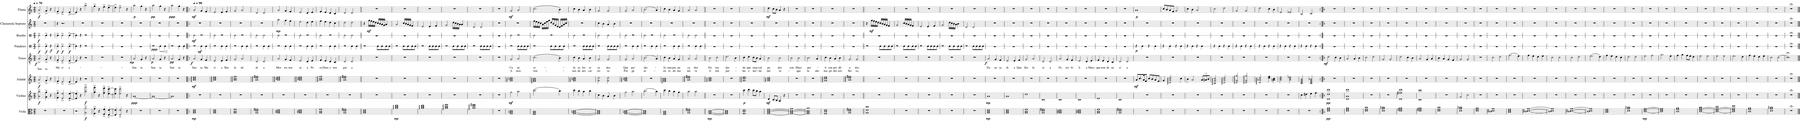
**kern	**dynam	**kern	**dynam	**kern	**dynam	**kern	**text	**text	**dynam	**kern	**dynam	**kern	**dynam	**kern	**dynam	**kern	**dynam
*part8	*part8	*part7	*part7	*part6	*part6	*part5	*part5	*part5	*part5	*part4	*part4	*part3	*part3	*part2	*part2	*part1	*part1
*staff8	*staff8	*staff7	*staff7	*staff6	*staff6	*staff5	*staff5	*staff5	*staff5	*staff4	*staff4	*staff3	*staff3	*staff2	*staff2	*staff1	*staff1
*I"Viola	*	*I"Violino	*	*I"Alaúde	*	*I"Tenor	*	*	*	*I"Pandeiro	*	*I"Bombo	*	*I"Charamela Soprano	*	*I"Flauta	*
*I'Vla	*	*I'Vln.	*	*I'Al.	*	*I'Ten.	*	*	*	*I'Pand.	*	*I'Bmb.	*	*	*	*I'Fl.	*
*	*	*	*	*	*	*	*	*	*	*stria1	*	*stria1	*	*	*	*	*
*clefC3	*	*clefG2	*	*clefG2	*	*clefGv2	*	*	*	*clefX	*	*clefX	*	*clefG2	*	*clefG2	*
*	*	*	*	*	*	*	*	*	*	*	*	*	*	*Trd12c21	*	*	*
*k[]	*	*k[]	*	*k[]	*	*k[]	*	*	*	*k[]	*	*k[]	*	*k[]	*	*k[]	*
*M2/2	*	*M2/2	*	*M2/2	*	*M2/2	*	*	*	*M2/2	*	*M2/2	*	*M2/2	*	*M2/2	*
*MM70	*	*MM70	*	*MM70	*	*MM70	*	*	*	*MM70	*	*MM70	*	*MM70	*	*MM70	*
=1	=1	=1	=1	=1	=1	=1	=1	=1	=1	=1	=1	=1	=1	=1	=1	=1	=1
!	!	!	!LO:DY:b	!	!LO:DY:b	!	!LO:LY:b	!	!LO:DY:b	!	!LO:DY:b	!	!LO:DY:b	!	!	!	!LO:DY:b
1r	.	2a\^ 2aa\^	f	2a^/	f	2A^/	San	.	f	2Re^\	f	2Re^\	f	1r	.	2a^/	f
!	!	!	!	!	!	!	!LO:LY:b	!	!	!	!LO:DY:b	!	!	!	!	!	!
.	.	4g\^ 4gg\^	.	4g^/	.	4G^/	ta	.	.	4Re^\	f	4Re^\	.	.	.	4g^/	.
!	!	!	!	!	!	!	!	!	!	!	!LO:DY:b	!	!	!	!	!	!
.	.	4r	.	4r	.	4r	.	.	.	4r	f	4r	.	.	.	4r	.
=2	=2	=2	=2	=2	=2	=2	=2	=2	=2	=2	=2	=2	=2	=2	=2	=2	=2
!	!	!	!	!	!	!	!LO:LY:b	!	!	!	!LO:DY:b	!	!	!	!	!	!
1r	.	4f\^ 4ff\^	.	4f^/	.	4F^/	Ma	.	.	4Re^\	f	4Re^\	.	4r	.	4f^/	.
!	!	!	!	!	!	!	!LO:LY:b	!	!	!	!LO:DY:b	!	!	!	!	!	!
.	.	2e/^ 2ee/^	.	2e^/	.	2E^/	ri	.	.	2Re^\	f	2Re^\	.	2.r	.	2e^/	.
!	!	!	!	!	!	!	!LO:LY:b	!	!	!	!LO:DY:b	!	!	!	!	!	!
.	.	[4e/^ [4ee/^	.	[4e^/	.	[4E^/	a-	.	.	[4Re^\	f	[4Re^\	.	.	.	[4e^/	.
=3	=3	=3	=3	=3	=3	=3	=3	=3	=3	=3	=3	=3	=3	=3	=3	=3	=3
2r	.	4e/] 4ee/]	.	4e/]	.	4E/]	.	.	.	4Re\]	.	4Re\]	.	1r	.	4e/]	.
.	.	4r	.	4r	.	4r	.	.	.	4r	.	4r	.	.	.	4r	.
!	!LO:DY:b	!	!LO:DY:b	!	!	!	!	!	!	!	!	!	!	!	!	!	!
2A\^ 2a\^	f	2aa\^ 2aaa\^	f	2r	.	2r	.	.	.	2r	.	2r	.	.	.	2aa^\	.
=4	=4	=4	=4	=4	=4	=4	=4	=4	=4	=4	=4	=4	=4	=4	=4	=4	=4
4G\^ 4g\^	.	4gg\^ 4ggg\^	.	1r	.	1r	.	.	.	1r	.	1r	.	1r	.	4gg^\	.
4r	.	4r	.	.	.	.	.	.	.	.	.	.	.	.	.	4r	.
4F/^ 4f/^	.	4ff\^ 4fff\^	.	.	.	.	.	.	.	.	.	.	.	.	.	4ff^\	.
[4E/^ [4e/^	.	[4ee\^ [4eee\^	.	.	.	.	.	.	.	.	.	.	.	.	.	[4ee^\	.
=5	=5	=5	=5	=5	=5	=5	=5	=5	=5	=5	=5	=5	=5	=5	=5	=5	=5
4E/] 4e/]	.	4ee\] 4eee\]	.	1r	.	1r	.	.	.	1r	.	1r	.	1r	.	4ee^\]	.
2E/^ 2e/^	.	2ee\^ 2eee\^	.	.	.	.	.	.	.	.	.	.	.	.	.	2ee^\	.
4r	.	4r	.	.	.	.	.	.	.	.	.	.	.	.	.	4r	.
=6	=6	=6	=6	=6	=6	=6	=6	=6	=6	=6	=6	=6	=6	=6	=6	=6	=6
!	!	!	!LO:DY:b	!	!	!	!LO:LY:b	!	!LO:DY:b	!	!	!	!	!	!	!	!LO:DY:b
1r	.	[1a	ppp	1r	.	2A/	-San	.	mp	1r	.	1r	.	1r	.	2aa\	p
!	!	!	!	!	!	!	!LO:LY:b	!	!	!	!	!	!	!	!	!	!
.	.	.	.	.	.	4G/	ta	.	.	.	.	.	.	.	.	4gg\	.
.	.	.	.	.	.	4r	.	.	.	.	.	.	.	.	.	4r	.
=7	=7	=7	=7	=7	=7	=7	=7	=7	=7	=7	=7	=7	=7	=7	=7	=7	=7
!	!	!	!	!	!	!	!LO:LY:b	!	!LO:DY:b	!	!LO:DY:b	!	!	!	!	!	!LO:DY:b
1r	.	1a_	.	1r	.	2A/	San	.	p	2r	ppp	1r	.	1r	.	2aa\	pp
!	!	!	!	!	!	!	!LO:LY:b	!	!	!	!LO:HP:b	!	!	!	!	!	!
.	.	.	.	.	.	4G/	ta	.	.	4Re\	<	.	.	.	.	4gg\	.
.	.	.	.	.	.	4r	.	.	.	4Re\	.	.	.	.	.	4r	.
=8	=8	=8	=8	=8	=8	=8	=8	=8	=8	=8	=8	=8	=8	=8	=8	=8	=8
!	!	!	!	!	!	!	!LO:LY:b	!	!LO:DY:b	!	!	!	!	!	!	!	!LO:DY:b
1r	.	1a]	.	1r	.	2A/	San	.	pp	2r	.	1r	.	1r	.	2aa\	ppp
!	!	!	!	!	!	!	!LO:LY:b	!	!	!	!	!	!	!	!	!	!
.	.	.	.	.	.	4G/	ta	.	.	4Re\	.	.	.	.	.	4gg\	.
.	.	.	.	.	.	4r	.	.	.	4Re\	.	.	.	.	.	4r	.
.	.	.	.	.	.	.	.	.	.	.	[	.	.	.	.	.	.
=9!|:	=9!|:	=9!|:	=9!|:	=9!|:	=9!|:	=9!|:	=9!|:	=9!|:	=9!|:	=9!|:	=9!|:	=9!|:	=9!|:	=9!|:	=9!|:	=9!|:	=9!|:
*	*	*	*	*	*	*	*	*	*	*	*	*	*	*	*	*MM90	*
!	!LO:DY:b	!	!	!	!LO:DY:b	!	!LO:LY:b	!	!LO:DY:b	!	!	!	!LO:DY:b	!	!	!	!LO:DY:b
1A 1c 1e	mp	1r	.	1a:: 1cc:: 1ee::	mf	2A/	San	.	f	2r	.	2Re\	mf	1r	.	2a/	mf
!	!	!	!	!	!	!	!LO:LY:b	!	!	!	!LO:DY:b	!	!	!	!	!	!
.	.	.	.	.	.	4G/	ta	.	.	4Re\	mf	2r	.	.	.	4g/	.
!	!	!	!	!	!	!	!LO:LY:b	!	!	!	!	!	!	!	!	!	!
.	.	.	.	.	.	4F/	Ma	.	.	4Re\	.	.	.	.	.	4f/	.
=10	=10	=10	=10	=10	=10	=10	=10	=10	=10	=10	=10	=10	=10	=10	=10	=10	=10
!	!	!	!	!	!	!	!LO:LY:b	!	!	!	!	!	!	!	!	!	!
1A 1c 1e	.	1r	.	1a:: 1cc:: 1ee::	.	2E/	ri	.	.	2r	.	2Re\	.	1r	.	2e/	.
!	!	!	!	!	!	!	!LO:LY:b	!	!	!	!	!	!	!	!	!	!
.	.	.	.	.	.	4E/	a	.	.	4Re\	.	2r	.	.	.	4e/	.
!	!	!	!	!	!	!	!LO:LY:b	!	!	!	!	!	!	!	!	!	!
.	.	.	.	.	.	4F/	Stre	.	.	4Re\	.	.	.	.	.	4f/	.
=11	=11	=11	=11	=11	=11	=11	=11	=11	=11	=11	=11	=11	=11	=11	=11	=11	=11
!	!	!	!	!	!	!	!LO:LY:b	!	!	!	!	!	!	!	!	!	!
1A 1c 1f	.	1r	.	1a:: 1cc:: 1ff::	.	2G/	la	.	.	2r	.	2Re\	.	1r	.	2g/	.
!	!	!	!	!	!	!	!LO:LY:b	!	!	!	!	!	!	!	!	!	!
.	.	.	.	.	.	2A/	do	.	.	4Re\	.	2r	.	.	.	2a/	.
.	.	.	.	.	.	.	.	.	.	4Re\	.	.	.	.	.	.	.
=12	=12	=12	=12	=12	=12	=12	=12	=12	=12	=12	=12	=12	=12	=12	=12	=12	=12
!	!	!	!	!	!	!	!LO:LY:b	!	!	!	!	!	!	!	!	!	!
1A 1d 1f#X	.	1r	.	1a:: 1dd:: 1ff#X::	.	2D/	di	.	.	2r	.	2Re\	.	1r	.	2d/	.
!	!	!	!	!	!	!	!LO:LY:b	!	!	!	!	!	!	!	!	!	!
.	.	.	.	.	.	2D/	a	.	.	4Re\	.	2Re\	.	.	.	2d/	.
.	.	.	.	.	.	.	.	.	.	4Re\	.	.	.	.	.	.	.
=13	=13	=13	=13	=13	=13	=13	=13	=13	=13	=13	=13	=13	=13	=13	=13	=13	=13
!	!	!	!	!	!	!	!LO:LY:b	!	!	!	!	!	!	!	!LO:DY:b	!	!
1A 1c#X 1e	.	1r	.	1a:: 1cc#X:: 1ee::	.	2A/	Mos	.	.	2r	.	2Re\	.	2aa\	mp	2a/	.
!	!	!	!	!	!	!	!LO:LY:b	!	!	!	!	!	!	!	!	!	!
.	.	.	.	.	.	4G/	tra	.	.	4Re\	.	2r	.	4gg\	.	4g/	.
!	!	!	!	!	!	!	!LO:LY:b	!	!	!	!	!	!	!	!	!	!
.	.	.	.	.	.	4F/	nos	.	.	4Re\	.	.	.	4ff\	.	4f/	.
=14	=14	=14	=14	=14	=14	=14	=14	=14	=14	=14	=14	=14	=14	=14	=14	=14	=14
!	!	!	!	!	!	!	!LO:LY:b	!	!	!	!	!	!	!	!	!	!
1A 1c#X 1e	.	1r	.	1a:: 1cc#X:: 1ee::	.	2E/	ui	.	.	2r	.	2Re\	.	2ee\	.	2e/	.
!	!	!	!	!	!	!	!LO:LY:b	!	!	!	!	!	!	!	!	!	!
.	.	.	.	.	.	4D/	a	.	.	4Re\	.	2r	.	4dd\	.	4d/	.
!	!	!	!	!	!	!	!LO:LY:b	!	!	!	!	!	!	!	!	!	!
.	.	.	.	.	.	4E/	Pe	.	.	4Re\	.	.	.	4ee\	.	4e/	.
=15	=15	=15	=15	=15	=15	=15	=15	=15	=15	=15	=15	=15	=15	=15	=15	=15	=15
!	!	!	!	!	!	!	!LO:LY:b	!	!	!	!	!	!	!	!	!	!
1A 1c 1f	.	1r	.	1a:: 1cc:: 1ff::	.	4F/	ra	.	.	2r	.	2Re\	.	4ff\	.	4f/	.
!	!	!	!	!	!	!	!LO:LY:b	!	!	!	!	!	!	!	!	!	!
.	.	.	.	.	.	4E/	Deus	.	.	.	.	.	.	4ee\	.	4e/	.
!	!	!	!	!	!	!	!LO:LY:b	!	!	!	!	!	!	!	!	!	!
.	.	.	.	.	.	4D/	e	.	.	4Re\	.	2r	.	4dd\	.	4d/	.
!	!	!	!	!	!	!	!LO:LY:b	!	!	!	!	!	!	!	!	!	!
.	.	.	.	.	.	4C/	nos	.	.	4Re\	.	.	.	4cc\	.	4c/	.
=16	=16	=16	=16	=16	=16	=16	=16	=16	=16	=16	=16	=16	=16	=16	=16	=16	=16
!	!	!	!	!	!	!	!LO:LY:b	!	!	!	!	!	!	!	!	!	!
1A 1d 1f#X	.	1r	.	1a:: 1dd:: 1ff#X::	.	2D/	gui	.	.	2r	.	2Re\	.	2dd\	.	2d/	.
!	!	!	!	!	!	!	!LO:LY:b	!	!	!	!	!	!	!	!	!	!
.	.	.	.	.	.	2D/	a	.	.	4Re\	.	2Re\	.	2dd\	.	2d/	.
.	.	.	.	.	.	.	.	.	.	4Re\	.	.	.	.	.	.	.
=17||	=17||	=17||	=17||	=17||	=17||	=17||	=17||	=17||	=17||	=17||	=17||	=17||	=17||	=17||	=17||	=17||	=17||
1A 1c 1e	.	1r	.	1r	.	1r	.	.	.	2r	.	1r	.	4r	.	1r	.
!	!	!	!	!	!	!	!	!	!	!	!	!	!	!	!LO:DY:b	!	!
.	.	.	.	.	.	.	.	.	.	.	.	.	.	16gg\LL	mf	.	.
.	.	.	.	.	.	.	.	.	.	.	.	.	.	16ff\	.	.	.
.	.	.	.	.	.	.	.	.	.	.	.	.	.	16ee\	.	.	.
.	.	.	.	.	.	.	.	.	.	.	.	.	.	16dd\JJ	.	.	.
.	.	.	.	.	.	.	.	.	.	8Re\L	.	.	.	16cc/LL	.	.	.
.	.	.	.	.	.	.	.	.	.	.	.	.	.	16b/	.	.	.
.	.	.	.	.	.	.	.	.	.	8Re\	.	.	.	16a/	.	.	.
.	.	.	.	.	.	.	.	.	.	.	.	.	.	16g/JJ	.	.	.
.	.	.	.	.	.	.	.	.	.	8Re\	.	.	.	4a/	.	.	.
.	.	.	.	.	.	.	.	.	.	8Re\J	.	.	.	.	.	.	.
=18	=18	=18	=18	=18	=18	=18	=18	=18	=18	=18	=18	=18	=18	=18	=18	=18	=18
!	!LO:DY:b	!	!	!	!	!	!	!	!	!	!	!	!	!	!	!	!
1a:: 1cc:: 1ee::	mp	1r	.	1r	.	1r	.	.	.	2r	.	1r	.	2a/	.	1r	.
.	.	.	.	.	.	.	.	.	.	8Re\L	.	.	.	16cc/LL	.	.	.
.	.	.	.	.	.	.	.	.	.	.	.	.	.	16b/	.	.	.
.	.	.	.	.	.	.	.	.	.	8Re\	.	.	.	16a/	.	.	.
.	.	.	.	.	.	.	.	.	.	.	.	.	.	16g/JJ	.	.	.
.	.	.	.	.	.	.	.	.	.	8Re\	.	.	.	4f/	.	.	.
.	.	.	.	.	.	.	.	.	.	8Re\J	.	.	.	.	.	.	.
=19	=19	=19	=19	=19	=19	=19	=19	=19	=19	=19	=19	=19	=19	=19	=19	=19	=19
1a:: 1cc:: 1ee::	.	1r	.	1r	.	1r	.	.	.	2r	.	1r	.	2e/	.	1r	.
.	.	.	.	.	.	.	.	.	.	8Re\L	.	.	.	4e/	.	.	.
.	.	.	.	.	.	.	.	.	.	8Re\	.	.	.	.	.	.	.
.	.	.	.	.	.	.	.	.	.	8Re\	.	.	.	4f/	.	.	.
.	.	.	.	.	.	.	.	.	.	8Re\J	.	.	.	.	.	.	.
=20	=20	=20	=20	=20	=20	=20	=20	=20	=20	=20	=20	=20	=20	=20	=20	=20	=20
1a:: 1cc:: 1ff::	.	1r	.	1r	.	1r	.	.	.	2r	.	1r	.	2g/	.	1r	.
.	.	.	.	.	.	.	.	.	.	8Re\L	.	.	.	16dd\LL	.	.	.
.	.	.	.	.	.	.	.	.	.	.	.	.	.	16cc\	.	.	.
.	.	.	.	.	.	.	.	.	.	8Re\	.	.	.	16b\	.	.	.
.	.	.	.	.	.	.	.	.	.	.	.	.	.	16a\JJ	.	.	.
.	.	.	.	.	.	.	.	.	.	8Re\	.	.	.	4a/	.	.	.
.	.	.	.	.	.	.	.	.	.	8Re\J	.	.	.	.	.	.	.
=21	=21	=21	=21	=21	=21	=21	=21	=21	=21	=21	=21	=21	=21	=21	=21	=21	=21
1a:: 1dd:: 1ff#X::	.	1r	.	1r	.	1r	.	.	.	2r	.	1r	.	2d/	.	1r	.
.	.	.	.	.	.	.	.	.	.	8Re\L	.	.	.	2d/	.	.	.
.	.	.	.	.	.	.	.	.	.	8Re\	.	.	.	.	.	.	.
.	.	.	.	.	.	.	.	.	.	8Re\	.	.	.	.	.	.	.
.	.	.	.	.	.	.	.	.	.	8Re\J	.	.	.	.	.	.	.
=22	=22	=22	=22	=22	=22	=22	=22	=22	=22	=22	=22	=22	=22	=22	=22	=22	=22
1r	.	1r	.	1r	.	1r	.	.	.	1r	.	1r	.	1r	.	1r	.
=23	=23	=23	=23	=23	=23	=23	=23	=23	=23	=23	=23	=23	=23	=23	=23	=23	=23
!	!	!	!LO:DY:b	!	!	!	!LO:LY:b	!LO:LY:b	!	!	!	!	!	!	!	!	!LO:DY:b
1G 1B-X 1d	.	2gg\	mf	1g:: 1b-X:: 1dd::	.	2G/	Ca	A	.	2r	.	2Re\	.	1r	.	2g/	mf
!	!	!	!	!	!	!	!LO:LY:b	!LO:LY:b	!	!	!	!	!	!	!	!	!
.	.	2aa\	.	.	.	2A/	ue	mos	.	8Re\L	.	2r	.	.	.	2a/	.
.	.	.	.	.	.	.	.	.	.	8Re\	.	.	.	.	.	.	.
.	.	.	.	.	.	.	.	.	.	8Re\	.	.	.	.	.	.	.
.	.	.	.	.	.	.	.	.	.	8Re\J	.	.	.	.	.	.	.
=24	=24	=24	=24	=24	=24	=24	=24	=24	=24	=24	=24	=24	=24	=24	=24	=24	=24
!	!	!	!	!	!	!	!LO:LY:b	!LO:LY:b	!	!	!	!	!	!	!	!	!
1F 1A 1c	.	(2.ccc\	.	1f:: 1a:: 1cc::	.	(2.c\	er-	trar-	.	2r	.	2Re\	.	16ff\LL	.	(2.cc\	.
.	.	.	.	.	.	.	.	.	.	.	.	.	.	16ee\	.	.	.
.	.	.	.	.	.	.	.	.	.	.	.	.	.	16dd\	.	.	.
.	.	.	.	.	.	.	.	.	.	.	.	.	.	16cc\JJ	.	.	.
.	.	.	.	.	.	.	.	.	.	.	.	.	.	16a\LL	.	.	.
.	.	.	.	.	.	.	.	.	.	.	.	.	.	16cc\	.	.	.
.	.	.	.	.	.	.	.	.	.	.	.	.	.	16ee\	.	.	.
.	.	.	.	.	.	.	.	.	.	.	.	.	.	16gg\JJ	.	.	.
.	.	.	.	.	.	.	.	.	.	8Re\L	.	2r	.	16dd/LL	.	.	.
.	.	.	.	.	.	.	.	.	.	.	.	.	.	16b/	.	.	.
.	.	.	.	.	.	.	.	.	.	8Re\	.	.	.	16g/	.	.	.
.	.	.	.	.	.	.	.	.	.	.	.	.	.	16e/JJ	.	.	.
.	.	4bb\)	.	.	.	4B\)	.	.	.	8Re\	.	.	.	16d/LL	.	4b\)	.
.	.	.	.	.	.	.	.	.	.	.	.	.	.	16f/	.	.	.
.	.	.	.	.	.	.	.	.	.	8Re\J	.	.	.	16a/	.	.	.
.	.	.	.	.	.	.	.	.	.	.	.	.	.	16cc/JJ	.	.	.
=25	=25	=25	=25	=25	=25	=25	=25	=25	=25	=25	=25	=25	=25	=25	=25	=25	=25
!	!	!	!	!	!	!	!LO:LY:b	!LO:LY:b	!	!	!	!	!	!	!	!	!
[1G [1B-X [1d	.	4ccc\	.	1g:: 1b-X:: 1dd::	.	4c\	-fa	-nos	.	2r	.	2Re\	.	1r	.	4cc\	.
!	!	!	!	!	!	!	!LO:LY:b	!LO:LY:b	!	!	!	!	!	!	!	!	!
.	.	4bb\	.	.	.	4B\	ze	de	.	.	.	.	.	.	.	4b\	.
!	!	!	!	!	!	!	!LO:LY:b	!LO:LY:b	!	!	!	!	!	!	!	!	!
.	.	4aa\	.	.	.	4A/	los	ues	.	8Re\L	.	2r	.	.	.	4a/	.
.	.	.	.	.	.	.	.	.	.	8Re\	.	.	.	.	.	.	.
!	!	!	!	!	!	!	!LO:LY:b	!LO:LY:b	!	!	!	!	!	!	!	!	!
.	.	4bb\	.	.	.	4B\	er	car	.	8Re\	.	.	.	.	.	4b\	.
.	.	.	.	.	.	.	.	.	.	8Re\J	.	.	.	.	.	.	.
=26	=26	=26	=26	=26	=26	=26	=26	=26	=26	=26	=26	=26	=26	=26	=26	=26	=26
!	!	!	!	!	!	!	!LO:LY:b	!LO:LY:b	!	!	!	!	!	!	!	!	!
1G] 1B-] 1d]	.	4cc\	.	2g\ 2dd\	.	2G/	ra	rei	.	2r	.	2Re\	.	4cc\	.	2g/	.
.	.	4b\	.	.	.	.	.	.	.	.	.	.	.	4b\	.	.	.
!	!	!	!	!	!	!	!LO:LY:b	!LO:LY:b	!	!	!	!	!	!	!	!	!
.	.	4a/	.	2g\ 2dd\	.	2G/	dos	ra	.	8Re\L	.	2Re\	.	4a/	.	2g/	.
.	.	.	.	.	.	.	.	.	.	8Re\	.	.	.	.	.	.	.
.	.	4b\	.	.	.	.	.	.	.	8Re\	.	.	.	4b\	.	.	.
.	.	.	.	.	.	.	.	.	.	8Re\J	.	.	.	.	.	.	.
=27	=27	=27	=27	=27	=27	=27	=27	=27	=27	=27	=27	=27	=27	=27	=27	=27	=27
!	!	!	!	!	!	!	!LO:LY:b	!LO:LY:b	!	!	!	!	!	!	!	!	!
[1G [1B-X [1d	.	2gg\	.	1g:: 1b-X:: 1dd::	.	2G/	Que	Por	.	2r	.	2Re\	.	1r	.	2g/	.
!	!	!	!	!	!	!	!LO:LY:b	!LO:LY:b	!	!	!	!	!	!	!	!	!
.	.	2aa\	.	.	.	2A/	per	gã	.	4Re\	.	2r	.	.	.	2a/	.
.	.	.	.	.	.	.	.	.	.	4Re\	.	.	.	.	.	.	.
=28	=28	=28	=28	=28	=28	=28	=28	=28	=28	=28	=28	=28	=28	=28	=28	=28	=28
!	!	!	!	!	!	!	!LO:LY:b	!LO:LY:b	!	!	!	!	!	!	!	!	!
1G] 1B-] 1d]	.	(2.bb\	.	1r	.	(2.B\	der-	ar-	.	2r	.	2Re\	.	1r	.	(2.b\	.
.	.	.	.	.	.	.	.	.	.	4Re\	.	2r	.	.	.	.	.
.	.	4aa\)	.	.	.	4A/)	.	.	.	4Re\	.	.	.	.	.	4a/)	.
=29	=29	=29	=29	=29	=29	=29	=29	=29	=29	=29	=29	=29	=29	=29	=29	=29	=29
!	!	!	!	!	!	!	!LO:LY:b	!LO:LY:b	!	!	!	!	!	!	!	!	!
1F 1A 1c	.	4ccc\	.	1f:: 1a:: 1cc::	.	4c\	-fo	-en	.	2r	.	2Re\	.	1r	.	4cc\	.
!	!	!	!	!	!	!	!LO:LY:b	!LO:LY:b	!	!	!	!	!	!	!	!	!
.	.	4bb\	.	.	.	4B\	ram	to	.	.	.	.	.	.	.	4b\	.
!	!	!	!	!	!	!	!LO:LY:b	!LO:LY:b	!	!	!	!	!	!	!	!	!
.	.	4aa\	.	.	.	4A/	per	da	.	4Re\	.	2r	.	.	.	4a/	.
!	!	!	!	!	!	!	!LO:LY:b	!LO:LY:b	!	!	!	!	!	!	!	!	!
.	.	4gg\	.	.	.	4G/	pe	ma	.	4Re\	.	.	.	.	.	4g/	.
=30	=30	=30	=30	=30	=30	=30	=30	=30	=30	=30	=30	=30	=30	=30	=30	=30	=30
!	!	!	!	!	!	!	!LO:LY:b	!LO:LY:b	!	!	!	!	!	!	!	!	!
1A 1d 1f#X	.	2aa\	.	1a:: 1dd:: 1ff#X::	.	2A/	ca	nei	.	2r	.	2Re\	.	1r	.	2a/	.
!	!	!	!	!	!	!	!LO:LY:b	!LO:LY:b	!	!	!	!	!	!	!	!	!
.	.	2aa\	.	.	.	2A/	dos	ra	.	4Re\	.	2Re\	.	.	.	2a/	.
.	.	.	.	.	.	.	.	.	.	4Re\	.	.	.	.	.	.	.
=31||	=31||	=31||	=31||	=31||	=31||	=31||	=31||	=31||	=31||	=31||	=31||	=31||	=31||	=31||	=31||	=31||	=31||
!	!LO:DY:b	!	!	!	!	!	!LO:LY:b	!LO:LY:b	!	!	!	!	!	!	!	!	!
[1G [1B [1d	mp	1r	.	1g:: 1b:: 1dd::	.	2B\	En	A	.	1r	.	1r	.	1r	.	1r	.
!	!	!	!	!	!	!	!LO:LY:b	!LO:LY:b	!	!	!	!	!	!	!	!	!
.	.	.	.	.	.	2c\	ten	sen	.	.	.	.	.	.	.	.	.
=32	=32	=32	=32	=32	=32	=32	=32	=32	=32	=32	=32	=32	=32	=32	=32	=32	=32
!	!	!	!	!	!	!	!LO:LY:b	!LO:LY:b	!	!	!	!	!	!	!	!	!
1G] 1B] 1d]	.	1r	.	1r	.	2.d\	der-	par-	.	1r	.	1r	.	1r	.	1r	.
.	.	.	.	.	.	4B\	.	.	.	.	.	.	.	.	.	.	.
=33	=33	=33	=33	=33	=33	=33	=33	=33	=33	=33	=33	=33	=33	=33	=33	=33	=33
!	!	!	!LO:DY:b	!	!	!	!LO:LY:b	!LO:LY:b	!	!	!	!	!	!	!	!	!
1G 1c 1e	.	4ccc\	p	1g:: 1cc:: 1ee::	.	4c\	-de	-luz	.	1r	.	1r	.	1r	.	1r	.
!	!	!	!	!	!	!	!LO:LY:b	!LO:LY:b	!	!	!	!	!	!	!	!	!
.	.	4ddd\	.	.	.	4d\	que	e	.	.	.	.	.	.	.	.	.
!	!	!	!	!	!	!	!LO:LY:b	!LO:LY:b	!	!	!	!	!	!	!	!	!
.	.	8ccc\L	.	.	.	8c\L	muy-	uer-	.	.	.	.	.	.	.	.	.
.	.	8bb\J	.	.	.	8B\J	.	.	.	.	.	.	.	.	.	.	.
!	!	!	!	!	!	!	!LO:LY:b	!LO:LY:b	!	!	!	!	!	!	!	!	!
.	.	4aa\	.	.	.	4A/	-cul	-da	.	.	.	.	.	.	.	.	.
=34	=34	=34	=34	=34	=34	=34	=34	=34	=34	=34	=34	=34	=34	=34	=34	=34	=34
!	!	!	!LO:DY:b	!	!	!	!LO:LY:b	!LO:LY:b	!	!	!	!	!	!	!	!	!LO:DY:b
[1G [1B [1d 1f	.	4d/	mf	1g:: 1b:: 1dd::	.	2B\	pa	dei	.	1r	.	1r	.	1r	.	4dd\	mf
.	.	8c/L	.	.	.	.	.	.	.	.	.	.	.	.	.	8cc\L	.
.	.	8B/J	.	.	.	.	.	.	.	.	.	.	.	.	.	8b\J	.
!	!	!	!	!	!	!	!LO:LY:b	!LO:LY:b	!	!	!	!	!	!	!	!	!
.	.	4A/	.	.	.	2B\	dos	ra-	.	.	.	.	.	.	.	4a/	.
.	.	4r	.	.	.	.	.	.	.	.	.	.	.	.	.	4r	.
=35	=35	=35	=35	=35	=35	=35	=35	=35	=35	=35	=35	=35	=35	=35	=35	=35	=35
!	!	!	!	!	!	!	!LO:LY:b	!	!	!	!	!	!	!	!	!	!
1G_ 1B_ 1d_ 1g	.	1r	.	1r	.	2B\	son,	.	.	1r	.	1r	.	1r	.	1r	.
!	!	!	!	!	!	!	!LO:LY:b	!LO:LY:b	!	!	!	!	!	!	!	!	!
.	.	.	.	.	.	2B\	Mays	-que	.	.	.	.	.	.	.	.	.
=36	=36	=36	=36	=36	=36	=36	=36	=36	=36	=36	=36	=36	=36	=36	=36	=36	=36
!	!	!	!	!	!	!	!LO:LY:b	!LO:LY:b	!	!	!	!	!	!	!	!	!
1G] 1B] 1d] 1a	.	1r	.	1r	.	2.B\	per-	tu	.	1r	.	1r	.	1r	.	1r	.
!	!	!	!	!	!	!	!	!LO:LY:b	!	!	!	!	!	!	!	!	!
.	.	.	.	.	.	4A/	.	dar	.	.	.	.	.	.	.	.	.
=37	=37	=37	=37	=37	=37	=37	=37	=37	=37	=37	=37	=37	=37	=37	=37	=37	=37
!	!	!	!	!	!	!	!LO:LY:b	!LO:LY:b	!	!	!	!	!	!	!	!	!
1G 1c 1e	.	1r	.	1g:: 1cc:: 1ee::	.	4c\	-ti	nos	.	1r	.	1r	.	1r	.	1r	.
!	!	!	!	!	!	!	!LO:LY:b	!LO:LY:b	!	!	!	!	!	!	!	!	!
.	.	.	.	.	.	4B\	son	po	.	.	.	.	.	.	.	.	.
!	!	!	!	!	!	!	!LO:LY:b	!LO:LY:b	!	!	!	!	!	!	!	!	!
.	.	.	.	.	.	4A/	per	des	.	.	.	.	.	.	.	.	.
!	!	!	!	!	!	!	!LO:LY:b	!LO:LY:b	!	!	!	!	!	!	!	!	!
.	.	.	.	.	.	4B\	dõ	sen	.	.	.	.	.	.	.	.	.
=38	=38	=38	=38	=38	=38	=38	=38	=38	=38	=38	=38	=38	=38	=38	=38	=38	=38
!	!	!	!	!	!	!	!LO:LY:b	!LO:LY:b	!	!	!	!	!	!	!	!	!
1A 1d 1f#X	.	1r	.	1a:: 1dd:: 1ff#X::	.	2G/	a	llei	.	1r	.	1r	.	1r	.	1r	.
!	!	!	!	!	!	!	!LO:LY:b	!LO:LY:b	!	!	!	!	!	!	!	!	!
.	.	.	.	.	.	2G/	dos.	ra;	.	.	.	.	.	.	.	.	.
=39||	=39||	=39||	=39||	=39||	=39||	=39||	=39||	=39||	=39||	=39||	=39||	=39||	=39||	=39||	=39||	=39||	=39||
1A 1e 1cc	.	1r	.	1r	.	1r	.	.	.	2r	.	1r	.	4r	.	1r	.
!	!	!	!	!	!	!	!	!	!	!	!	!	!	!	!LO:DY:b	!	!
.	.	.	.	.	.	.	.	.	.	.	.	.	.	16gg\LL	mf	.	.
.	.	.	.	.	.	.	.	.	.	.	.	.	.	16ff\	.	.	.
.	.	.	.	.	.	.	.	.	.	.	.	.	.	16ee\	.	.	.
.	.	.	.	.	.	.	.	.	.	.	.	.	.	16dd\JJ	.	.	.
.	.	.	.	.	.	.	.	.	.	8Re\L	.	.	.	16cc/LL	.	.	.
.	.	.	.	.	.	.	.	.	.	.	.	.	.	16b/	.	.	.
.	.	.	.	.	.	.	.	.	.	8Re\	.	.	.	16a/	.	.	.
.	.	.	.	.	.	.	.	.	.	.	.	.	.	16g/JJ	.	.	.
.	.	.	.	.	.	.	.	.	.	8Re\	.	.	.	4f/	.	.	.
.	.	.	.	.	.	.	.	.	.	8Re\J	.	.	.	.	.	.	.
=40	=40	=40	=40	=40	=40	=40	=40	=40	=40	=40	=40	=40	=40	=40	=40	=40	=40
1r	.	1r	.	1r	.	1r	.	.	.	2r	.	1r	.	2g/	.	1r	.
.	.	.	.	.	.	.	.	.	.	8Re\L	.	.	.	16cc/LL	.	.	.
.	.	.	.	.	.	.	.	.	.	.	.	.	.	16b/	.	.	.
.	.	.	.	.	.	.	.	.	.	8Re\	.	.	.	16a/	.	.	.
.	.	.	.	.	.	.	.	.	.	.	.	.	.	16g/JJ	.	.	.
.	.	.	.	.	.	.	.	.	.	8Re\	.	.	.	4f/	.	.	.
.	.	.	.	.	.	.	.	.	.	8Re\J	.	.	.	.	.	.	.
=41	=41	=41	=41	=41	=41	=41	=41	=41	=41	=41	=41	=41	=41	=41	=41	=41	=41
1r	.	1r	.	1r	.	1r	.	.	.	2r	.	1r	.	2e/	.	1r	.
.	.	.	.	.	.	.	.	.	.	8Re\L	.	.	.	4e/	.	.	.
.	.	.	.	.	.	.	.	.	.	8Re\	.	.	.	.	.	.	.
.	.	.	.	.	.	.	.	.	.	8Re\	.	.	.	4f/	.	.	.
.	.	.	.	.	.	.	.	.	.	8Re\J	.	.	.	.	.	.	.
=42	=42	=42	=42	=42	=42	=42	=42	=42	=42	=42	=42	=42	=42	=42	=42	=42	=42
1r	.	1r	.	1r	.	1r	.	.	.	2r	.	1r	.	2g/	.	1r	.
.	.	.	.	.	.	.	.	.	.	8Re\L	.	.	.	16dd\LL	.	.	.
.	.	.	.	.	.	.	.	.	.	.	.	.	.	16cc\	.	.	.
.	.	.	.	.	.	.	.	.	.	8Re\	.	.	.	16b\	.	.	.
.	.	.	.	.	.	.	.	.	.	.	.	.	.	16a\JJ	.	.	.
.	.	.	.	.	.	.	.	.	.	8Re\	.	.	.	4b\	.	.	.
.	.	.	.	.	.	.	.	.	.	8Re\J	.	.	.	.	.	.	.
=43	=43	=43	=43	=43	=43	=43	=43	=43	=43	=43	=43	=43	=43	=43	=43	=43	=43
1r	.	1r	.	1r	.	1r	.	.	.	2r	.	1r	.	2d/	.	1r	.
.	.	.	.	.	.	.	.	.	.	8Re\L	.	.	.	2d/	.	.	.
.	.	.	.	.	.	.	.	.	.	8Re\	.	.	.	.	.	.	.
.	.	.	.	.	.	.	.	.	.	8Re\	.	.	.	.	.	.	.
.	.	.	.	.	.	.	.	.	.	8Re\J	.	.	.	.	.	.	.
=44	=44	=44	=44	=44	=44	=44	=44	=44	=44	=44	=44	=44	=44	=44	=44	=44	=44
!	!LO:DY:b	!	!LO:DY:b	!	!	!	!LO:LY:b	!	!LO:DY:b	!	!	!	!	!	!	!	!
1A 1c 1e	mp	1a	mp	1r	.	2A/	Da	.	f	1r	.	1r	.	1r	.	1r	.
!	!	!	!	!	!	!	!LO:LY:b	!	!	!	!	!	!	!	!	!	!
.	.	.	.	.	.	4G/	ou	.	.	.	.	.	.	.	.	.	.
!	!	!	!	!	!	!	!LO:LY:b	!	!	!	!	!	!	!	!	!	!
.	.	.	.	.	.	4F/	sa	.	.	.	.	.	.	.	.	.	.
=45	=45	=45	=45	=45	=45	=45	=45	=45	=45	=45	=45	=45	=45	=45	=45	=45	=45
!	!	!	!	!	!	!	!LO:LY:b	!	!	!	!	!	!	!	!	!	!
1A 1c 1e	.	1a	.	1r	.	2E/	di	.	.	1r	.	1r	.	1r	.	1r	.
!	!	!	!	!	!	!	!LO:LY:b	!	!	!	!	!	!	!	!	!	!
.	.	.	.	.	.	4E/	a	.	.	.	.	.	.	.	.	.	.
!	!	!	!	!	!	!	!LO:LY:b	!	!	!	!	!	!	!	!	!	!
.	.	.	.	.	.	4F/	Que	.	.	.	.	.	.	.	.	.	.
=46	=46	=46	=46	=46	=46	=46	=46	=46	=46	=46	=46	=46	=46	=46	=46	=46	=46
!	!	!	!	!	!	!	!LO:LY:b	!	!	!	!	!	!	!	!	!	!
1A 1c 1f	.	1dd	.	1r	.	2G/	lles	.	.	1r	.	1r	.	1r	.	1r	.
!	!	!	!	!	!	!	!LO:LY:b	!	!	!	!	!	!	!	!	!	!
.	.	.	.	.	.	2A/	fa	.	.	.	.	.	.	.	.	.	.
=47	=47	=47	=47	=47	=47	=47	=47	=47	=47	=47	=47	=47	=47	=47	=47	=47	=47
!	!	!	!	!	!	!	!LO:LY:b	!	!	!	!	!	!	!	!	!	!
1A 1d 1f#X	.	1c	.	1r	.	2D/	zi	.	.	1r	.	1r	.	1r	.	1r	.
!	!	!	!	!	!	!	!LO:LY:b	!	!	!	!	!	!	!	!	!	!
.	.	.	.	.	.	2D/	a	.	.	.	.	.	.	.	.	.	.
=48	=48	=48	=48	=48	=48	=48	=48	=48	=48	=48	=48	=48	=48	=48	=48	=48	=48
!	!	!	!	!	!	!	!LO:LY:b	!	!	!	!	!	!	!	!	!	!
1A 1c#X 1e	.	1c	.	1r	.	2A/	Fa	.	.	1r	.	1r	.	1r	.	1r	.
!	!	!	!	!	!	!	!LO:LY:b	!	!	!	!	!	!	!	!	!	!
.	.	.	.	.	.	4G/	zer	.	.	.	.	.	.	.	.	.	.
!	!	!	!	!	!	!	!LO:LY:b	!	!	!	!	!	!	!	!	!	!
.	.	.	.	.	.	4F/	fo	.	.	.	.	.	.	.	.	.	.
=49	=49	=49	=49	=49	=49	=49	=49	=49	=49	=49	=49	=49	=49	=49	=49	=49	=49
!	!	!	!	!	!	!	!LO:LY:b	!	!	!	!	!	!	!	!	!	!
1A 1c#X 1e	.	1c	.	1r	.	2E/	li	.	.	1r	.	1r	.	1r	.	1r	.
!	!	!	!	!	!	!	!LO:LY:b	!	!	!	!	!	!	!	!	!	!
.	.	.	.	.	.	4D/	a	.	.	.	.	.	.	.	.	.	.
!	!	!	!	!	!	!	!LO:LY:b	!	!	!	!	!	!	!	!	!	!
.	.	.	.	.	.	4E/	Mays	.	.	.	.	.	.	.	.	.	.
=50	=50	=50	=50	=50	=50	=50	=50	=50	=50	=50	=50	=50	=50	=50	=50	=50	=50
!	!	!	!	!	!	!	!LO:LY:b	!	!	!	!	!	!	!	!	!	!
1A 1c 1f	.	1e	.	1r	.	4F/	que	.	.	1r	.	1r	.	1r	.	1r	.
!	!	!	!	!	!	!	!LO:LY:b	!	!	!	!	!	!	!	!	!	!
.	.	.	.	.	.	4E/	non	.	.	.	.	.	.	.	.	.	.
!	!	!	!	!	!	!	!LO:LY:b	!	!	!	!	!	!	!	!	!	!
.	.	.	.	.	.	4D/	de	.	.	.	.	.	.	.	.	.	.
!	!	!	!	!	!	!	!LO:LY:b	!	!	!	!	!	!	!	!	!	!
.	.	.	.	.	.	4C/	ue	.	.	.	.	.	.	.	.	.	.
=51	=51	=51	=51	=51	=51	=51	=51	=51	=51	=51	=51	=51	=51	=51	=51	=51	=51
!	!	!	!	!	!	!	!LO:LY:b	!	!	!	!	!	!	!	!	!	!
1A 1d 1f#X	.	1c	.	1r	.	2D/	ri	.	.	1r	.	1r	.	1r	.	1r	.
!	!	!	!	!	!	!	!LO:LY:b	!	!	!	!	!	!	!	!	!	!
.	.	.	.	.	.	2D/	a	.	.	.	.	.	.	.	.	.	.
=52	=52	=52	=52	=52	=52	=52	=52	=52	=52	=52	=52	=52	=52	=52	=52	=52	=52
!	!	!	!	!	!LO:DY:b	!	!	!	!	!	!LO:DY:b	!	!	!	!	!	!LO:DY:b
1r	.	1r	.	8a/L	mf	1r	.	.	.	4r	p	1r	.	1r	.	1a	p
.	.	.	.	8.cc/	.	.	.	.	.	.	.	.	.	.	.	.	.
.	.	.	.	.	.	.	.	.	.	4Re\	.	.	.	.	.	.	.
.	.	.	.	16a/K	.	.	.	.	.	.	.	.	.	.	.	.	.
.	.	.	.	8f/J	.	.	.	.	.	.	.	.	.	.	.	.	.
.	.	.	.	8cc/L	.	.	.	.	.	4r	.	.	.	.	.	.	.
.	.	.	.	8b/	.	.	.	.	.	.	.	.	.	.	.	.	.
.	.	.	.	8a/	.	.	.	.	.	4Re\	.	.	.	.	.	.	.
.	.	.	.	8f/J	.	.	.	.	.	.	.	.	.	.	.	.	.
=53	=53	=53	=53	=53	=53	=53	=53	=53	=53	=53	=53	=53	=53	=53	=53	=53	=53
1r	.	1r	.	4g/	.	1r	.	.	.	4r	.	1r	.	1r	.	8cc/L	.
.	.	.	.	.	.	.	.	.	.	.	.	.	.	.	.	8b/	.
.	.	.	.	2d/:: 2a/:: 2dd/::	.	.	.	.	.	4Re\	.	.	.	.	.	8a/	.
.	.	.	.	.	.	.	.	.	.	.	.	.	.	.	.	8f/J	.
.	.	.	.	.	.	.	.	.	.	4r	.	.	.	.	.	2g/	.
.	.	.	.	4cc\	.	.	.	.	.	4Re\	.	.	.	.	.	.	.
=54	=54	=54	=54	=54	=54	=54	=54	=54	=54	=54	=54	=54	=54	=54	=54	=54	=54
1r	.	1r	.	4b\	.	1r	.	.	.	4r	.	1r	.	1r	.	4cc\	.
.	.	.	.	2a/	.	.	.	.	.	4Re\	.	.	.	.	.	4b\	.
.	.	.	.	.	.	.	.	.	.	4r	.	.	.	.	.	2a/	.
*	*	*	*	*Xbrackettup	*	*	*	*	*	*	*	*	*	*	*	*	*
.	.	.	.	12a/L	.	.	.	.	.	4Re\	.	.	.	.	.	.	.
.	.	.	.	12a#X/	.	.	.	.	.	.	.	.	.	.	.	.	.
.	.	.	.	12b/J	.	.	.	.	.	.	.	.	.	.	.	.	.
=55	=55	=55	=55	=55	=55	=55	=55	=55	=55	=55	=55	=55	=55	=55	=55	=55	=55
1r	.	1r	.	2c/:: 2g/:: 2cc/::	.	1r	.	.	.	4r	.	1r	.	1r	.	2cc\	.
.	.	.	.	.	.	.	.	.	.	4Re\	.	.	.	.	.	.	.
.	.	.	.	2d/:: 2a/:: 2dd/::	.	.	.	.	.	4r	.	.	.	.	.	2dd\	.
.	.	.	.	.	.	.	.	.	.	4Re\	.	.	.	.	.	.	.
=56	=56	=56	=56	=56	=56	=56	=56	=56	=56	=56	=56	=56	=56	=56	=56	=56	=56
1r	.	1r	.	2d/:: 2g/:: 2gg/::	.	1r	.	.	.	4r	.	1r	.	1r	.	2g/	.
.	.	.	.	.	.	.	.	.	.	4Re\	.	.	.	.	.	.	.
.	.	.	.	2d/:: 2g/:: 2gg/::	.	.	.	.	.	4r	.	.	.	.	.	2g/	.
.	.	.	.	.	.	.	.	.	.	4Re\	.	.	.	.	.	.	.
=57	=57	=57	=57	=57	=57	=57	=57	=57	=57	=57	=57	=57	=57	=57	=57	=57	=57
1r	.	1r	.	2d/:: 2a-X/:: 2dd/::	.	1r	.	.	.	4r	.	1r	.	1r	.	2dd\	.
.	.	.	.	.	.	.	.	.	.	4Re\	.	.	.	.	.	.	.
.	.	.	.	4dd\ 4ff\	.	.	.	.	.	4r	.	.	.	.	.	4cc\	.
.	.	.	.	4an\ 4cc\	.	.	.	.	.	4Re\	.	.	.	.	.	4b\	.
=58	=58	=58	=58	=58	=58	=58	=58	=58	=58	=58	=58	=58	=58	=58	=58	=58	=58
1r	.	1r	.	2a\ 2cc\ 2ee\	.	1r	.	.	.	4r	.	1r	.	1r	.	2e/	.
.	.	.	.	.	.	.	.	.	.	4Re\	.	.	.	.	.	.	.
.	.	.	.	2a\ 2cc\ 2ee-X\	.	.	.	.	.	4r	.	.	.	.	.	2e-X/	.
.	.	.	.	.	.	.	.	.	.	4Re\	.	.	.	.	.	.	.
=59	=59	=59	=59	=59	=59	=59	=59	=59	=59	=59	=59	=59	=59	=59	=59	=59	=59
1r	.	4cc\	.	2c/ 2e/ 2g/ 2b/	.	1r	.	.	.	4r	.	1r	.	1r	.	2B/	.
.	.	4dd#X\	.	.	.	.	.	.	.	4Re\	.	.	.	.	.	.	.
.	.	4ee\	.	2c/ 2e/ 2g/ 2b-X/	.	.	.	.	.	4r	.	.	.	.	.	2c/	.
.	.	4ff\	.	.	.	.	.	.	.	4Re\	.	.	.	.	.	.	.
=60:|!	=60:|!	=60:|!	=60:|!	=60:|!	=60:|!	=60:|!	=60:|!	=60:|!	=60:|!	=60:|!	=60:|!	=60:|!	=60:|!	=60:|!	=60:|!	=60:|!	=60:|!
*k[b-]	*	*k[b-]	*	*k[b-]	*	*k[b-]	*	*	*	*	*	*	*	*k[b-]	*	*k[b-]	*
!	!LO:DY:b	!	!LO:DY:b	!	!	!	!	!	!LO:DY:b	!	!	!	!	!	!	!	!
1d 1f 1a	pp	1d 1dd 1ddd	pp	1r	.	2d\	.	.	mf	1r	.	1r	.	1r	.	1r	.
.	.	.	.	.	.	4c\	.	.	.	.	.	.	.	.	.	.	.
.	.	.	.	.	.	4B-\	.	.	.	.	.	.	.	.	.	.	.
=61	=61	=61	=61	=61	=61	=61	=61	=61	=61	=61	=61	=61	=61	=61	=61	=61	=61
1d 1f 1a	.	1d 1a 1ddd	.	1r	.	2A/	.	.	.	1r	.	1r	.	1r	.	1r	.
.	.	.	.	.	.	4A/	.	.	.	.	.	.	.	.	.	.	.
.	.	.	.	.	.	4B-\	.	.	.	.	.	.	.	.	.	.	.
=62	=62	=62	=62	=62	=62	=62	=62	=62	=62	=62	=62	=62	=62	=62	=62	=62	=62
1d 1f 1b-	.	1r	.	1r	.	2c\	.	.	.	1r	.	1r	.	1r	.	1r	.
.	.	.	.	.	.	2d\	.	.	.	.	.	.	.	.	.	.	.
=63	=63	=63	=63	=63	=63	=63	=63	=63	=63	=63	=63	=63	=63	=63	=63	=63	=63
1d 1g 1bn	.	1r	.	1r	.	2G/	.	.	.	1r	.	1r	.	1r	.	1r	.
.	.	.	.	.	.	2G/	.	.	.	.	.	.	.	.	.	.	.
=64	=64	=64	=64	=64	=64	=64	=64	=64	=64	=64	=64	=64	=64	=64	=64	=64	=64
1d 1f#X 1a	.	1d 1ff#X 1ddd	.	1r	.	2d\	.	.	.	1r	.	1r	.	1r	.	1r	.
.	.	.	.	.	.	4c\	.	.	.	.	.	.	.	.	.	.	.
.	.	.	.	.	.	4B-\	.	.	.	.	.	.	.	.	.	.	.
=65	=65	=65	=65	=65	=65	=65	=65	=65	=65	=65	=65	=65	=65	=65	=65	=65	=65
1d 1f#X 1a	.	1c 1ccc	.	1r	.	2A/	.	.	.	1r	.	1r	.	1r	.	1r	.
.	.	.	.	.	.	4G/	.	.	.	.	.	.	.	.	.	.	.
.	.	.	.	.	.	4A/	.	.	.	.	.	.	.	.	.	.	.
=66	=66	=66	=66	=66	=66	=66	=66	=66	=66	=66	=66	=66	=66	=66	=66	=66	=66
1d 1f 1b-	.	1r	.	1r	.	4B-\	.	.	.	1r	.	1r	.	1r	.	1r	.
.	.	.	.	.	.	4A/	.	.	.	.	.	.	.	.	.	.	.
.	.	.	.	.	.	4G/	.	.	.	.	.	.	.	.	.	.	.
.	.	.	.	.	.	4F/	.	.	.	.	.	.	.	.	.	.	.
=67	=67	=67	=67	=67	=67	=67	=67	=67	=67	=67	=67	=67	=67	=67	=67	=67	=67
1d 1g 1bn	.	2g/	.	1r	.	2G/	.	.	.	1r	.	1r	.	1r	.	1r	.
.	.	2cc\	.	.	.	2G/	.	.	.	.	.	.	.	.	.	.	.
=68	=68	=68	=68	=68	=68	=68	=68	=68	=68	=68	=68	=68	=68	=68	=68	=68	=68
1d 1f 1a	.	1r	.	1r	.	1r	.	.	.	1r	.	1r	.	1r	.	1r	.
=69	=69	=69	=69	=69	=69	=69	=69	=69	=69	=69	=69	=69	=69	=69	=69	=69	=69
1c 1d#X 1g	.	1r	.	1r	.	2c\	.	.	.	1r	.	1r	.	1r	.	1r	.
.	.	.	.	.	.	2d\	.	.	.	.	.	.	.	.	.	.	.
=70	=70	=70	=70	=70	=70	=70	=70	=70	=70	=70	=70	=70	=70	=70	=70	=70	=70
1B- 1d 1f	.	1r	.	1r	.	(2.f\	.	.	.	1r	.	1r	.	1r	.	1r	.
.	.	.	.	.	.	4e\)	.	.	.	.	.	.	.	.	.	.	.
=71	=71	=71	=71	=71	=71	=71	=71	=71	=71	=71	=71	=71	=71	=71	=71	=71	=71
[1c [1d#X [1g	.	1r	.	1r	.	4f\	.	.	.	1r	.	1r	.	1r	.	1r	.
.	.	.	.	.	.	4e\	.	.	.	.	.	.	.	.	.	.	.
.	.	.	.	.	.	4d\	.	.	.	.	.	.	.	.	.	.	.
.	.	.	.	.	.	4e\	.	.	.	.	.	.	.	.	.	.	.
=72	=72	=72	=72	=72	=72	=72	=72	=72	=72	=72	=72	=72	=72	=72	=72	=72	=72
1c] 1d#] 1g]	.	1r	.	1r	.	2c\	.	.	.	1r	.	1r	.	1r	.	1r	.
.	.	.	.	.	.	2c\	.	.	.	.	.	.	.	.	.	.	.
=73	=73	=73	=73	=73	=73	=73	=73	=73	=73	=73	=73	=73	=73	=73	=73	=73	=73
[1c [1d#X [1g	.	1r	.	1r	.	2c\	.	.	.	1r	.	1r	.	1r	.	1r	.
.	.	.	.	.	.	2d\	.	.	.	.	.	.	.	.	.	.	.
=74	=74	=74	=74	=74	=74	=74	=74	=74	=74	=74	=74	=74	=74	=74	=74	=74	=74
1c] 1d#] 1g]	.	1r	.	1r	.	(2.e\	.	.	.	1r	.	1r	.	1r	.	1r	.
.	.	.	.	.	.	4d\)	.	.	.	.	.	.	.	.	.	.	.
=75	=75	=75	=75	=75	=75	=75	=75	=75	=75	=75	=75	=75	=75	=75	=75	=75	=75
1B- 1d 1f	.	1r	.	1r	.	4f\	.	.	.	1r	.	1r	.	1r	.	1r	.
.	.	.	.	.	.	4e\	.	.	.	.	.	.	.	.	.	.	.
.	.	.	.	.	.	4d\	.	.	.	.	.	.	.	.	.	.	.
.	.	.	.	.	.	4c\	.	.	.	.	.	.	.	.	.	.	.
=76	=76	=76	=76	=76	=76	=76	=76	=76	=76	=76	=76	=76	=76	=76	=76	=76	=76
1d 1g 1bn	.	1r	.	1r	.	2d\	.	.	.	1r	.	1r	.	1r	.	1r	.
.	.	.	.	.	.	2d\	.	.	.	.	.	.	.	.	.	.	.
=77	=77	=77	=77	=77	=77	=77	=77	=77	=77	=77	=77	=77	=77	=77	=77	=77	=77
!	!LO:DY:b	!	!	!	!	!	!	!	!	!	!	!	!	!	!	!	!
[1c [1e [1g	mp	1r	.	1r	.	2e\	.	.	.	1r	.	1r	.	1r	.	1r	.
.	.	.	.	.	.	2f\	.	.	.	.	.	.	.	.	.	.	.
=78	=78	=78	=78	=78	=78	=78	=78	=78	=78	=78	=78	=78	=78	=78	=78	=78	=78
1c] 1e] 1g]	.	1r	.	1r	.	2.g\	.	.	.	1r	.	1r	.	1r	.	1r	.
.	.	.	.	.	.	4e\	.	.	.	.	.	.	.	.	.	.	.
=79	=79	=79	=79	=79	=79	=79	=79	=79	=79	=79	=79	=79	=79	=79	=79	=79	=79
1c 1f 1a	.	1r	.	1r	.	4f\	.	.	.	1r	.	1r	.	1r	.	1r	.
.	.	.	.	.	.	4g\	.	.	.	.	.	.	.	.	.	.	.
.	.	.	.	.	.	8f\L	.	.	.	.	.	.	.	.	.	.	.
.	.	.	.	.	.	8e\J	.	.	.	.	.	.	.	.	.	.	.
.	.	.	.	.	.	4d\	.	.	.	.	.	.	.	.	.	.	.
=80	=80	=80	=80	=80	=80	=80	=80	=80	=80	=80	=80	=80	=80	=80	=80	=80	=80
[1c [1e [1g 1b-	.	1r	.	1r	.	2e\	.	.	.	1r	.	1r	.	1r	.	1r	.
.	.	.	.	.	.	2e\	.	.	.	.	.	.	.	.	.	.	.
=81	=81	=81	=81	=81	=81	=81	=81	=81	=81	=81	=81	=81	=81	=81	=81	=81	=81
1c_ 1e_ 1g_ 1cc	.	1r	.	1r	.	2e\	.	.	.	1r	.	1r	.	1r	.	1r	.
.	.	.	.	.	.	2e\	.	.	.	.	.	.	.	.	.	.	.
=82	=82	=82	=82	=82	=82	=82	=82	=82	=82	=82	=82	=82	=82	=82	=82	=82	=82
1c] 1e] 1g] 1dd	.	1r	.	1r	.	2.e\	.	.	.	1r	.	1r	.	1r	.	1r	.
.	.	.	.	.	.	4d\	.	.	.	.	.	.	.	.	.	.	.
=83	=83	=83	=83	=83	=83	=83	=83	=83	=83	=83	=83	=83	=83	=83	=83	=83	=83
1c 1f 1a	.	1r	.	1r	.	4f\	.	.	.	1r	.	1r	.	1r	.	1r	.
.	.	.	.	.	.	4e\	.	.	.	.	.	.	.	.	.	.	.
.	.	.	.	.	.	4d\	.	.	.	.	.	.	.	.	.	.	.
.	.	.	.	.	.	4e\	.	.	.	.	.	.	.	.	.	.	.
=84	=84	=84	=84	=84	=84	=84	=84	=84	=84	=84	=84	=84	=84	=84	=84	=84	=84
1d 1g 1bn	.	1r	.	1r	.	2c\	.	.	.	1r	.	1r	.	1r	.	1r	.
.	.	.	.	.	.	[2c\	.	.	.	.	.	.	.	.	.	.	.
=85	=85	=85	=85	=85	=85	=85	=85	=85	=85	=85	=85	=85	=85	=85	=85	=85	=85
1r;<	.	1r;<	.	1r;<	.	1c;<]	.	.	.	1r;<	.	1r;<	.	1r;<	.	1r;<	.
==	==	==	==	==	==	==	==	==	==	==	==	==	==	==	==	==	==
*-	*-	*-	*-	*-	*-	*-	*-	*-	*-	*-	*-	*-	*-	*-	*-	*-	*-
